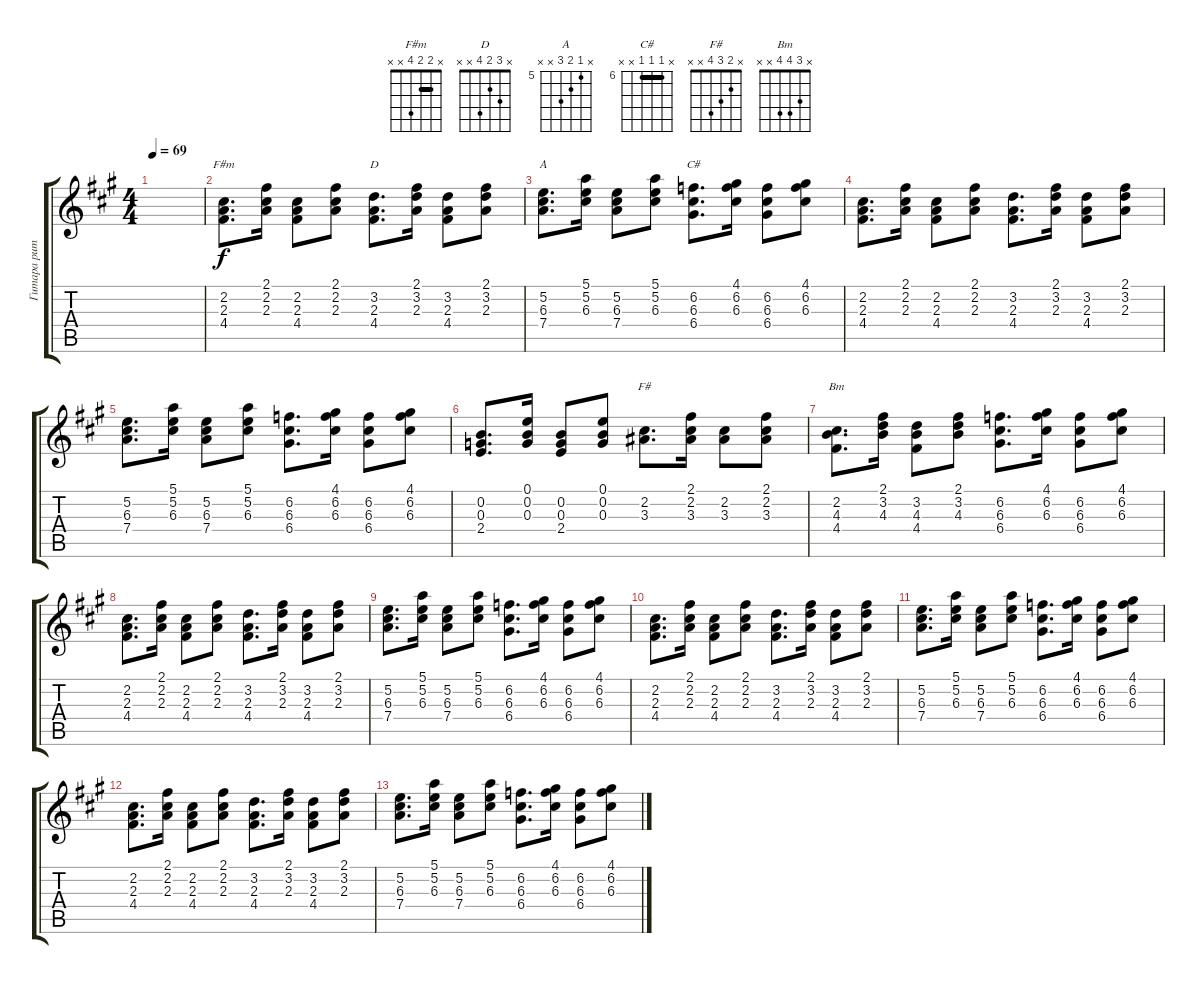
\track ("Гитара ритм" "Гитара рит") {instrument electricguitarjazz}
\staff {score tabs}
\tuning (E4 B3 G3 D3 A2 E2) {hide}
\chord ("F#m" x 2 2 4 x x) {barre 2}
\chord ("D" x 3 2 4 x x)
\chord ("A" x 5 6 7 x x) {firstfret 5}
\chord ("C#" x 6 6 6 x x) {firstfret 6 barre 6}
\chord ("F#" x 2 3 4 x x)
\chord ("Bm" x 3 4 4 x x)
\ts (4 4)
\tempo 69
\clef g2
\ks a
|
(2.2 2.3 4.4).8{d ch "F#m"} (2.1 2.2 2.3).16 (2.2 2.3 4.4).8 (2.1 2.2 2.3).8 (3.2 2.3 4.4).8{d ch "D"} (2.1 3.2 2.3).16 (3.2 2.3 4.4).8 (2.1 3.2 2.3).8 |
(5.2 6.3 7.4).8{d ch "A"} (5.1 5.2 6.3).16 (5.2 6.3 7.4).8 (5.1 5.2 6.3).8 (6.2 6.3 6.4).8{d ch "C#"} (4.1 6.2 6.3).16 (6.2 6.3 6.4).8 (4.1 6.2 6.3).8 |
(2.2 2.3 4.4).8{d} (2.1 2.2 2.3).16 (2.2 2.3 4.4).8 (2.1 2.2 2.3).8 (3.2 2.3 4.4).8{d} (2.1 3.2 2.3).16 (3.2 2.3 4.4).8 (2.1 3.2 2.3).8 |
(5.2 6.3 7.4).8{d} (5.1 5.2 6.3).16 (5.2 6.3 7.4).8 (5.1 5.2 6.3).8 (6.2 6.3 6.4).8{d} (4.1 6.2 6.3).16 (6.2 6.3 6.4).8 (4.1 6.2 6.3).8 |
(0.2 0.3 2.4).8{d} (0.1 0.2 0.3).16 (0.2 0.3 2.4).8 (0.1 0.2 0.3).8 (2.2 3.3).8{d ch "F#"} (2.1 2.2 3.3).16 (2.2 3.3).8 (2.1 2.2 3.3).8 |
(2.2 4.3 4.4).8{d ch "Bm"} (2.1 3.2 4.3).16 (3.2 4.3 4.4).8 (2.1 3.2 4.3).8 (6.2 6.3 6.4).8{d} (4.1 6.2 6.3).16 (6.2 6.3 6.4).8 (4.1 6.2 6.3).8 |
(2.2 2.3 4.4).8{d} (2.1 2.2 2.3).16 (2.2 2.3 4.4).8 (2.1 2.2 2.3).8 (3.2 2.3 4.4).8{d} (2.1 3.2 2.3).16 (3.2 2.3 4.4).8 (2.1 3.2 2.3).8 |
(5.2 6.3 7.4).8{d} (5.1 5.2 6.3).16 (5.2 6.3 7.4).8 (5.1 5.2 6.3).8 (6.2 6.3 6.4).8{d} (4.1 6.2 6.3).16 (6.2 6.3 6.4).8 (4.1 6.2 6.3).8 |
(2.2 2.3 4.4).8{d} (2.1 2.2 2.3).16 (2.2 2.3 4.4).8 (2.1 2.2 2.3).8 (3.2 2.3 4.4).8{d} (2.1 3.2 2.3).16 (3.2 2.3 4.4).8 (2.1 3.2 2.3).8 |
(5.2 6.3 7.4).8{d} (5.1 5.2 6.3).16 (5.2 6.3 7.4).8 (5.1 5.2 6.3).8 (6.2 6.3 6.4).8{d} (4.1 6.2 6.3).16 (6.2 6.3 6.4).8 (4.1 6.2 6.3).8 |
(2.2 2.3 4.4).8{d} (2.1 2.2 2.3).16 (2.2 2.3 4.4).8 (2.1 2.2 2.3).8 (3.2 2.3 4.4).8{d} (2.1 3.2 2.3).16 (3.2 2.3 4.4).8 (2.1 3.2 2.3).8 |
(5.2 6.3 7.4).8{d} (5.1 5.2 6.3).16 (5.2 6.3 7.4).8 (5.1 5.2 6.3).8 (6.2 6.3 6.4).8{d} (4.1 6.2 6.3).16 (6.2 6.3 6.4).8 (4.1 6.2 6.3).8
